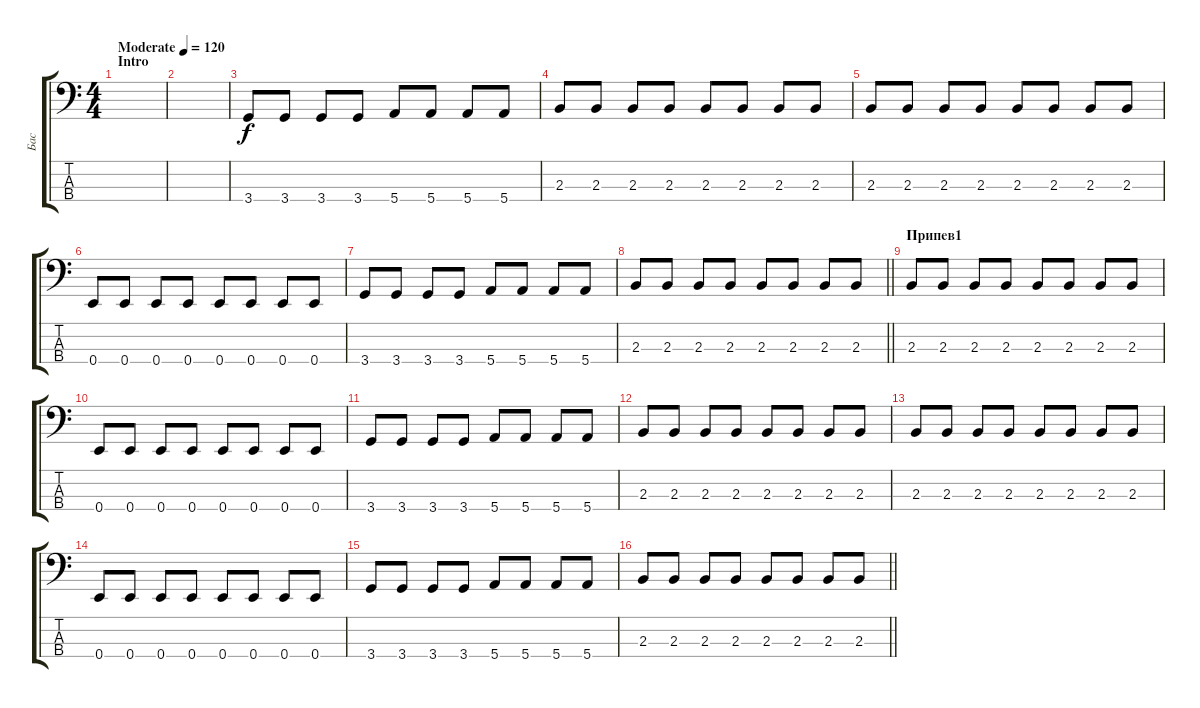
\track ("Бас" "Бас") {instrument electricbassfinger}
\staff {score tabs}
\tuning (G2 D2 A1 E1) {hide}
\ts (4 4)
\section ("" "Intro")
\tempo (120 "Moderate")
\clef f4
\ks c
|
|
3.4.8 3.4.8 3.4.8 3.4.8 5.4.8 5.4.8 5.4.8 5.4.8 |
2.3.8 2.3.8 2.3.8 2.3.8 2.3.8 2.3.8 2.3.8 2.3.8 |
2.3.8 2.3.8 2.3.8 2.3.8 2.3.8 2.3.8 2.3.8 2.3.8 |
0.4.8 0.4.8 0.4.8 0.4.8 0.4.8 0.4.8 0.4.8 0.4.8 |
3.4.8 3.4.8 3.4.8 3.4.8 5.4.8 5.4.8 5.4.8 5.4.8 |
\barLineRight lightlight
2.3.8 2.3.8 2.3.8 2.3.8 2.3.8 2.3.8 2.3.8 2.3.8 |
\section ("" "Припев1")
2.3.8 2.3.8 2.3.8 2.3.8 2.3.8 2.3.8 2.3.8 2.3.8 |
0.4.8 0.4.8 0.4.8 0.4.8 0.4.8 0.4.8 0.4.8 0.4.8 |
3.4.8 3.4.8 3.4.8 3.4.8 5.4.8 5.4.8 5.4.8 5.4.8 |
2.3.8 2.3.8 2.3.8 2.3.8 2.3.8 2.3.8 2.3.8 2.3.8 |
2.3.8 2.3.8 2.3.8 2.3.8 2.3.8 2.3.8 2.3.8 2.3.8 |
0.4.8 0.4.8 0.4.8 0.4.8 0.4.8 0.4.8 0.4.8 0.4.8 |
3.4.8 3.4.8 3.4.8 3.4.8 5.4.8 5.4.8 5.4.8 5.4.8 |
\barLineRight lightlight
2.3.8 2.3.8 2.3.8 2.3.8 2.3.8 2.3.8 2.3.8 2.3.8
